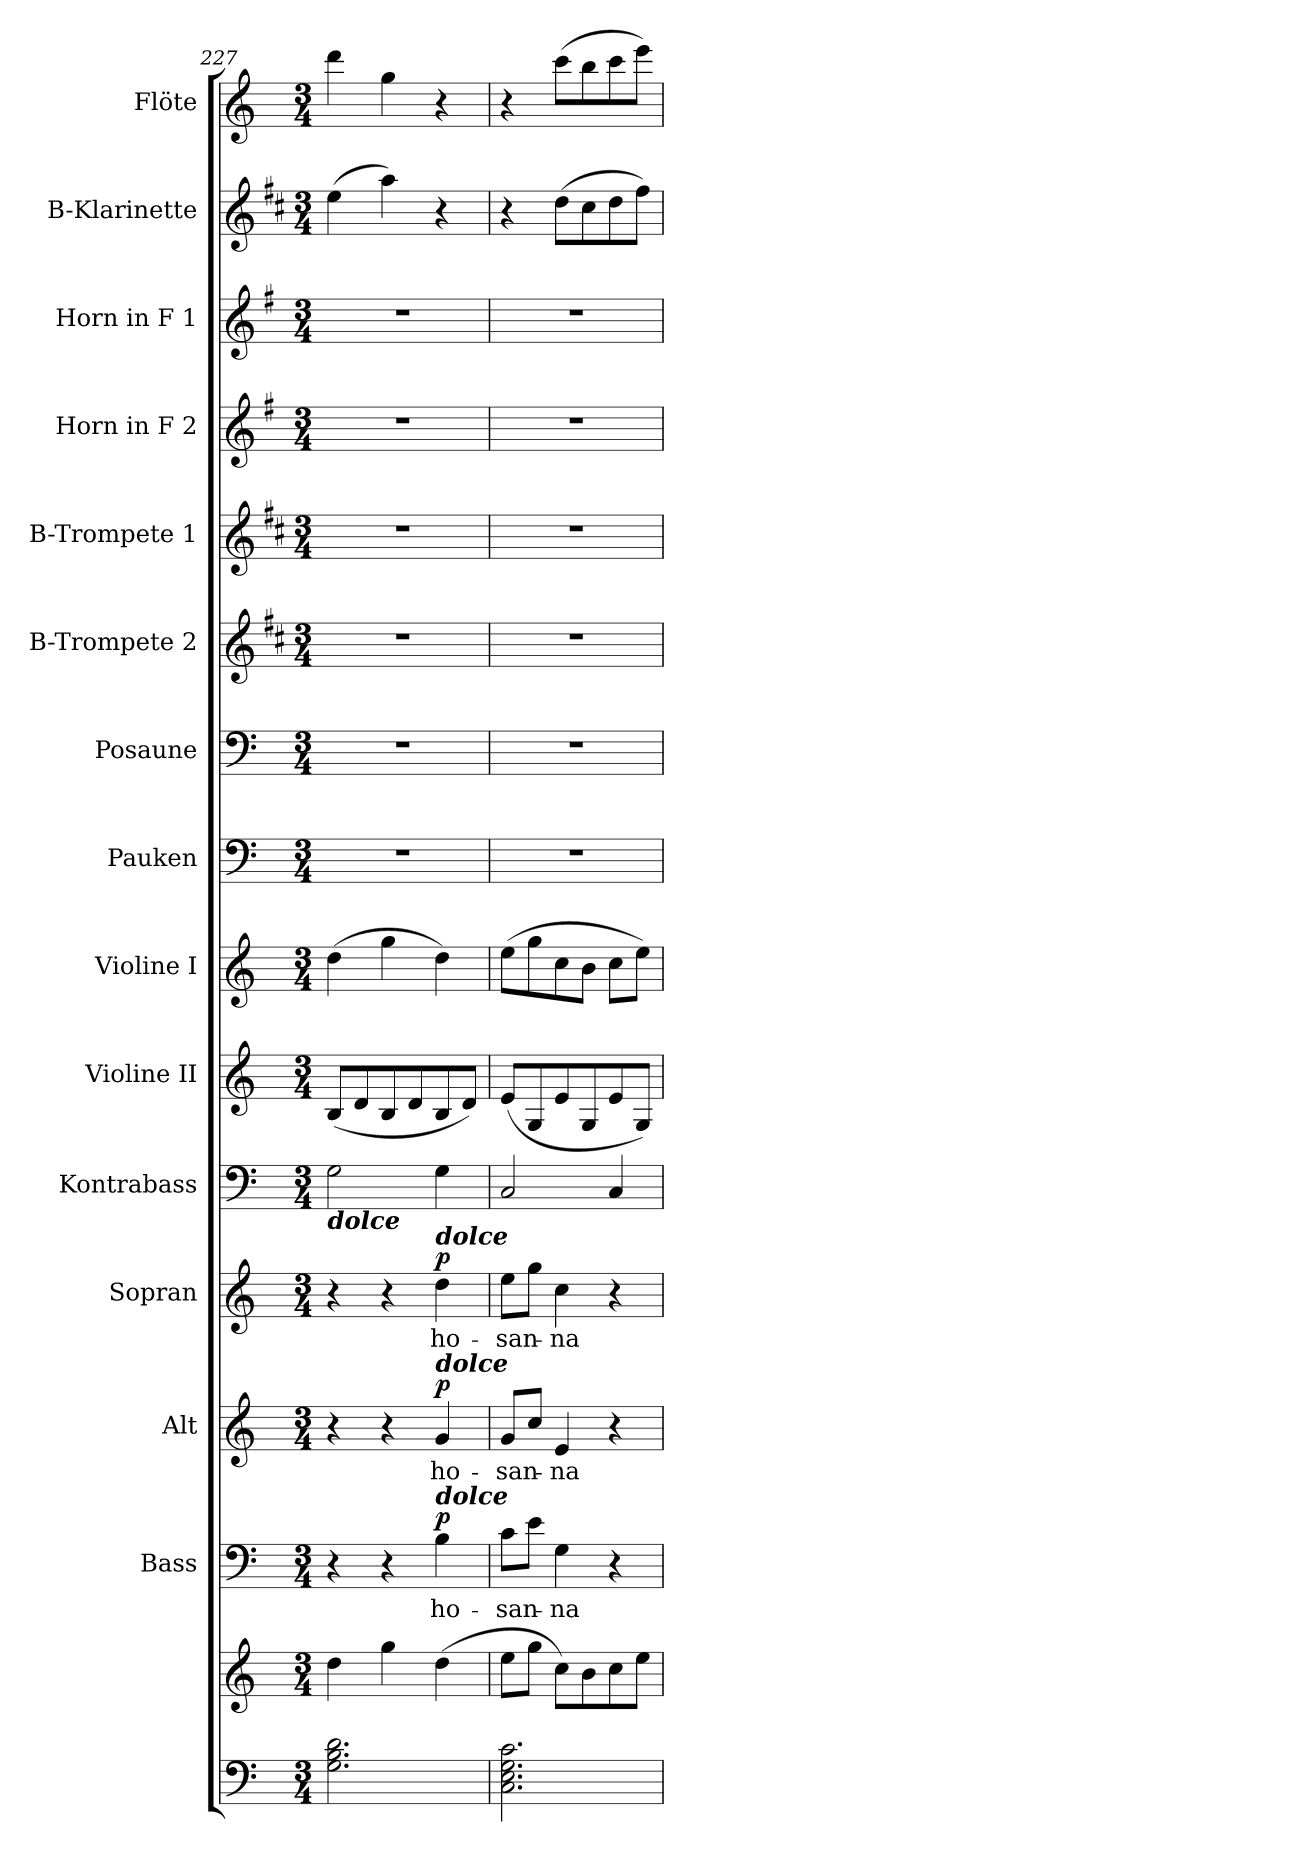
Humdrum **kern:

**kern	**kern	**kern	**text	**dynam	**kern	**text	**dynam	**kern	**text	**dynam	**kern	**kern	**kern	**kern	**kern	**kern	**kern	**kern	**kern	**kern	**kern
*part15	*part15	*part14	*part14	*part14	*part13	*part13	*part13	*part12	*part12	*part12	*part11	*part10	*part9	*part8	*part7	*part6	*part5	*part4	*part3	*part2	*part1
*staff16	*staff15	*staff14	*staff14	*staff14	*staff13	*staff13	*staff13	*staff12	*staff12	*staff12	*staff11	*staff10	*staff9	*staff8	*staff7	*staff6	*staff5	*staff4	*staff3	*staff2	*staff1
*	*	*I"Bass	*	*	*I"Alt	*	*	*I"Sopran	*	*	*I"Kontrabass	*I"Violine II	*I"Violine I	*I"Pauken	*I"Posaune	*I"B-Trompete 2	*I"B-Trompete 1	*I"Horn in F 2	*I"Horn in F 1	*I"B-Klarinette	*I"Flöte
*	*	*I'B.	*	*	*I'A.	*	*	*I'S.	*	*	*I'Kb.	*I'Vl. II	*I'Vl. I	*I'Pk.	*I'Pos.	*I'B Trp. 2	*I'B Trp. 1	*	*	*I'B Kl.	*I'Fl.
*clefF4	*clefG2	*clefF4	*	*	*clefG2	*	*	*clefG2	*	*	*clefF4	*clefG2	*clefG2	*clefF4	*clefF4	*clefG2	*clefG2	*clefG2	*clefG2	*clefG2	*clefG2
*	*	*	*	*	*	*	*	*	*	*	*ITrd7c12	*	*	*	*	*ITrd1c2	*ITrd1c2	*ITrd4c7	*ITrd4c7	*ITrd1c2	*
*k[]	*k[]	*k[]	*	*	*k[]	*	*	*k[]	*	*	*k[]	*k[]	*k[]	*k[]	*k[]	*k[]	*k[]	*k[]	*k[]	*k[]	*k[]
*C:	*C:	*C:	*	*	*C:	*	*	*C:	*	*	*C:	*C:	*C:	*C:	*C:	*C:	*C:	*C:	*C:	*C:	*C:
*M3/4	*M3/4	*M3/4	*	*	*M3/4	*	*	*M3/4	*	*	*M3/4	*M3/4	*M3/4	*M3/4	*M3/4	*M3/4	*M3/4	*M3/4	*M3/4	*M3/4	*M3/4
=227	=227	=227	=227	=227	=227	=227	=227	=227	=227	=227	=227	=227	=227	=227	=227	=227	=227	=227	=227	=227	=227
!	!	!	!	!	!	!	!	!	!	!	!LO:TX:b:Bi:t=dolce	!	!	!	!	!	!	!	!	!	!
2.G\ 2.B\ 2.d\	4dd\	4r	.	.	4r	.	.	4r	.	.	2GG\	(<8B/L	(>4dd\	2.r	2.r	2.r	2.r	2.r	2.r	(>4dd\	4ddd\
.	.	.	.	.	.	.	.	.	.	.	.	8d/	.	.	.	.	.	.	.	.	.
.	4gg\	4r	.	.	4r	.	.	4r	.	.	.	8B/	4gg\	.	.	.	.	.	.	4gg\)	4gg\
.	.	.	.	.	.	.	.	.	.	.	.	8d/	.	.	.	.	.	.	.	.	.
!	!	!	!	!	!	!	!	!LO:TX:a:Bi:t=dolce	!	!	!	!	!	!	!	!	!	!	!	!	!
!	!	!	!	!	!LO:TX:a:Bi:t=dolce	!	!	!	!	!	!	!	!	!	!	!	!	!	!	!	!
!	!	!LO:TX:a:Bi:t=dolce	!	!	!	!	!	!	!	!	!	!	!	!	!	!	!	!	!	!	!
!	!	!	!LO:LY:b	!LO:DY:a	!	!LO:LY:b	!LO:DY:a	!	!LO:LY:b	!LO:DY:a	!	!	!	!	!	!	!	!	!	!	!
.	(>4dd\	4B\	ho-	p	4g/	ho-	p	4dd\	ho-	p	4GG\	8B/	4dd\)	.	.	.	.	.	.	4r	4r
.	.	.	.	.	.	.	.	.	.	.	.	8d/J)	.	.	.	.	.	.	.	.	.
=228	=228	=228	=228	=228	=228	=228	=228	=228	=228	=228	=228	=228	=228	=228	=228	=228	=228	=228	=228	=228	=228
!	!	!	!LO:LY:b	!	!	!LO:LY:b	!	!	!LO:LY:b	!	!	!	!	!	!	!	!	!	!	!	!
2.C\ 2.E\ 2.G\ 2.c\	8ee\L	8c\L	-san-	.	8g/L	-san-	.	8ee\L	-san-	.	2CC/	(<8e/L	(>8ee\L	2.r	2.r	2.r	2.r	2.r	2.r	4r	4r
.	8gg\J	8e\J	.	.	8cc/J	.	.	8gg\J	.	.	.	8G/	8gg\	.	.	.	.	.	.	.	.
!	!	!	!LO:LY:b	!	!	!LO:LY:b	!	!	!LO:LY:b	!	!	!	!	!	!	!	!	!	!	!	!
.	8cc\L)	4G\	-na	.	4e/	-na	.	4cc\	-na	.	.	8e/	8cc\	.	.	.	.	.	.	(>8cc\L	(>8ccc\L
.	8b\	.	.	.	.	.	.	.	.	.	.	8G/	8b\J	.	.	.	.	.	.	8b\	8bb\
.	8cc\	4r	.	.	4r	.	.	4r	.	.	4CC/	8e/	8cc\L	.	.	.	.	.	.	8cc\	8ccc\
.	8ee\J	.	.	.	.	.	.	.	.	.	.	8G/J)	8ee\J)	.	.	.	.	.	.	8ee\J)	8eee\J)
=	=	=	=	=	=	=	=	=	=	=	=	=	=	=	=	=	=	=	=	=	=
*-	*-	*-	*-	*-	*-	*-	*-	*-	*-	*-	*-	*-	*-	*-	*-	*-	*-	*-	*-	*-	*-
